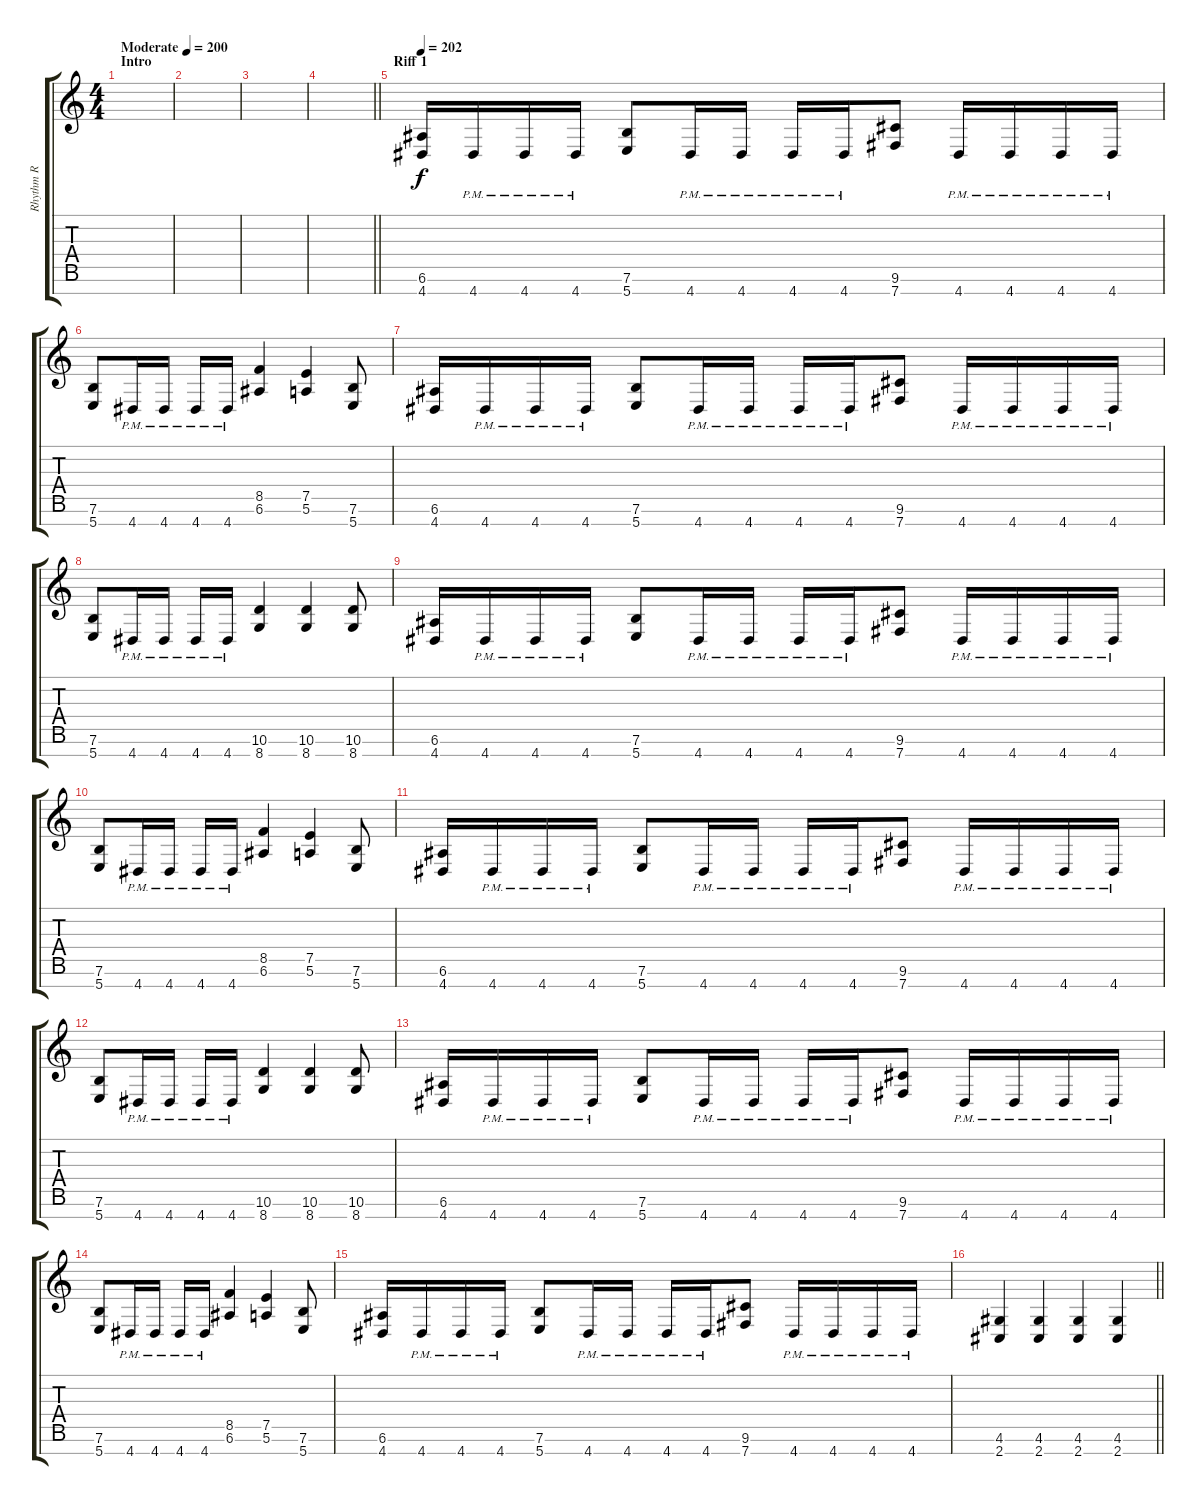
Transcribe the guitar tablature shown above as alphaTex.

\track ("Rhythm R" "Rhythm R") {instrument overdrivenguitar}
\staff {score tabs}
\tuning (E4 B3 G3 D3 A2 E2 B1) {hide}
\ts (4 4)
\section ("" "Intro")
\tempo (200 "Moderate")
\clef g2
\ks c
|
|
|
\barLineRight lightlight
|
\section ("" "Riff 1")
\tempo 202
(6.6 4.7).16 4.7{pm}.16 4.7{pm}.16 4.7{pm}.16 (7.6 5.7).8 4.7{pm}.16 4.7{pm}.16 4.7{pm}.16 4.7{pm}.16 (9.6 7.7).8 4.7{pm}.16 4.7{pm}.16 4.7{pm}.16 4.7{pm}.16 |
(7.6 5.7).8 4.7{pm}.16 4.7{pm}.16 4.7{pm}.16 4.7{pm}.16 (8.5 6.6).4 (7.5 5.6).4 (7.6 5.7).8 |
(6.6 4.7).16 4.7{pm}.16 4.7{pm}.16 4.7{pm}.16 (7.6 5.7).8 4.7{pm}.16 4.7{pm}.16 4.7{pm}.16 4.7{pm}.16 (9.6 7.7).8 4.7{pm}.16 4.7{pm}.16 4.7{pm}.16 4.7{pm}.16 |
(7.6 5.7).8 4.7{pm}.16 4.7{pm}.16 4.7{pm}.16 4.7{pm}.16 (10.6 8.7).4 (10.6 8.7).4 (10.6 8.7).8 |
(6.6 4.7).16 4.7{pm}.16 4.7{pm}.16 4.7{pm}.16 (7.6 5.7).8 4.7{pm}.16 4.7{pm}.16 4.7{pm}.16 4.7{pm}.16 (9.6 7.7).8 4.7{pm}.16 4.7{pm}.16 4.7{pm}.16 4.7{pm}.16 |
(7.6 5.7).8 4.7{pm}.16 4.7{pm}.16 4.7{pm}.16 4.7{pm}.16 (8.5 6.6).4 (7.5 5.6).4 (7.6 5.7).8 |
(6.6 4.7).16 4.7{pm}.16 4.7{pm}.16 4.7{pm}.16 (7.6 5.7).8 4.7{pm}.16 4.7{pm}.16 4.7{pm}.16 4.7{pm}.16 (9.6 7.7).8 4.7{pm}.16 4.7{pm}.16 4.7{pm}.16 4.7{pm}.16 |
(7.6 5.7).8 4.7{pm}.16 4.7{pm}.16 4.7{pm}.16 4.7{pm}.16 (10.6 8.7).4 (10.6 8.7).4 (10.6 8.7).8 |
(6.6 4.7).16 4.7{pm}.16 4.7{pm}.16 4.7{pm}.16 (7.6 5.7).8 4.7{pm}.16 4.7{pm}.16 4.7{pm}.16 4.7{pm}.16 (9.6 7.7).8 4.7{pm}.16 4.7{pm}.16 4.7{pm}.16 4.7{pm}.16 |
(7.6 5.7).8 4.7{pm}.16 4.7{pm}.16 4.7{pm}.16 4.7{pm}.16 (8.5 6.6).4 (7.5 5.6).4 (7.6 5.7).8 |
(6.6 4.7).16 4.7{pm}.16 4.7{pm}.16 4.7{pm}.16 (7.6 5.7).8 4.7{pm}.16 4.7{pm}.16 4.7{pm}.16 4.7{pm}.16 (9.6 7.7).8 4.7{pm}.16 4.7{pm}.16 4.7{pm}.16 4.7{pm}.16 |
\barLineRight lightlight
(4.6 2.7).4 (4.6 2.7).4 (4.6 2.7).4 (4.6 2.7).4
